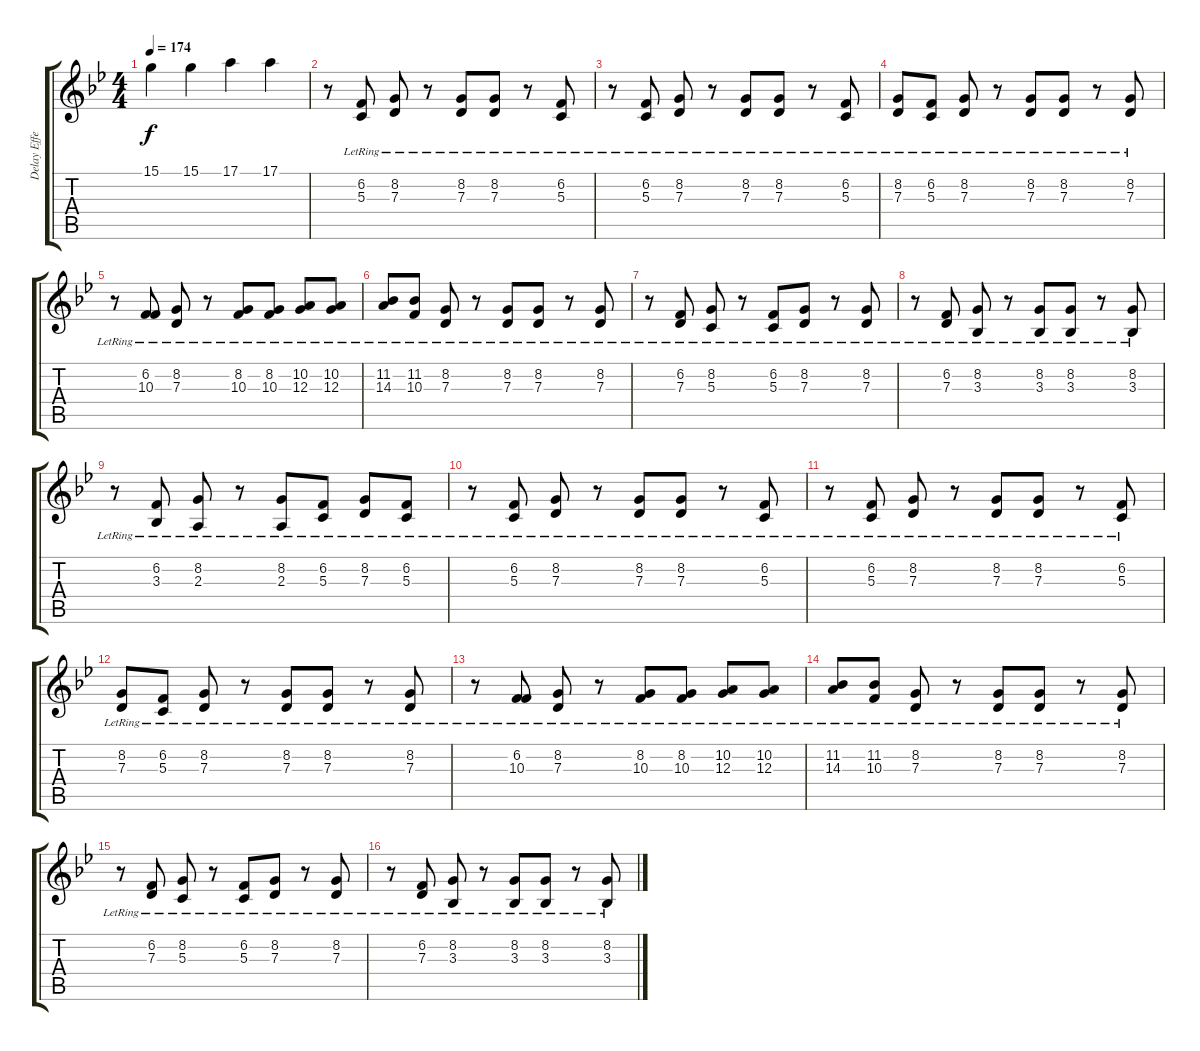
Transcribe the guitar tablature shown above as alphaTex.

\track ("Delay Effect" "Delay Effe") {instrument pad5bowed}
\staff {score tabs}
\tuning (E4 B3 G3 D3 A2 E2) {hide}
\ts (4 4)
\tempo 174
\clef g2
\ks gminor
15.1.4{dy f} 15.1.4 17.1.4 17.1.4 |
r.8 (6.2{lr} 5.3{lr}).8 (8.2{lr} 7.3{lr}).8 r.8 (8.2{lr} 7.3{lr}).8 (8.2{lr} 7.3{lr}).8 r.8 (6.2{lr} 5.3{lr}).8 |
r.8 (6.2{lr} 5.3{lr}).8 (8.2{lr} 7.3{lr}).8 r.8 (8.2{lr} 7.3{lr}).8 (8.2{lr} 7.3{lr}).8 r.8 (6.2{lr} 5.3{lr}).8 |
(8.2{lr} 7.3{lr}).8 (6.2{lr} 5.3{lr}).8 (8.2{lr} 7.3{lr}).8 r.8 (8.2{lr} 7.3{lr}).8 (8.2{lr} 7.3{lr}).8 r.8 (8.2{lr} 7.3{lr}).8 |
r.8 (6.2{lr} 10.3{lr}).8 (8.2{lr} 7.3{lr}).8 r.8 (8.2{lr} 10.3{lr}).8 (8.2{lr} 10.3{lr}).8 (10.2{lr} 12.3{lr}).8 (10.2{lr} 12.3{lr}).8 |
(11.2{lr} 14.3{lr}).8 (11.2{lr} 10.3{lr}).8 (8.2{lr} 7.3{lr}).8 r.8 (8.2{lr} 7.3{lr}).8 (8.2{lr} 7.3{lr}).8 r.8 (8.2{lr} 7.3{lr}).8 |
r.8 (6.2{lr} 7.3{lr}).8 (8.2{lr} 5.3{lr}).8 r.8 (6.2{lr} 5.3{lr}).8 (8.2{lr} 7.3{lr}).8 r.8 (8.2{lr} 7.3{lr}).8 |
r.8 (6.2{lr} 7.3{lr}).8 (8.2{lr} 3.3{lr}).8 r.8 (8.2{lr} 3.3{lr}).8 (8.2{lr} 3.3{lr}).8 r.8 (8.2{lr} 3.3{lr}).8 |
r.8 (6.2{lr} 3.3{lr}).8 (8.2{lr} 2.3{lr}).8 r.8 (8.2{lr} 2.3{lr}).8 (6.2{lr} 5.3{lr}).8 (8.2{lr} 7.3{lr}).8 (6.2{lr} 5.3{lr}).8 |
r.8 (6.2{lr} 5.3{lr}).8 (8.2{lr} 7.3{lr}).8 r.8 (8.2{lr} 7.3{lr}).8 (8.2{lr} 7.3{lr}).8 r.8 (6.2{lr} 5.3{lr}).8 |
r.8 (6.2{lr} 5.3{lr}).8 (8.2{lr} 7.3{lr}).8 r.8 (8.2{lr} 7.3{lr}).8 (8.2{lr} 7.3{lr}).8 r.8 (6.2{lr} 5.3{lr}).8 |
(8.2{lr} 7.3{lr}).8 (6.2{lr} 5.3{lr}).8 (8.2{lr} 7.3{lr}).8 r.8 (8.2{lr} 7.3{lr}).8 (8.2{lr} 7.3{lr}).8 r.8 (8.2{lr} 7.3{lr}).8 |
r.8 (6.2{lr} 10.3{lr}).8 (8.2{lr} 7.3{lr}).8 r.8 (8.2{lr} 10.3{lr}).8 (8.2{lr} 10.3{lr}).8 (10.2{lr} 12.3{lr}).8 (10.2{lr} 12.3{lr}).8 |
(11.2{lr} 14.3{lr}).8 (11.2{lr} 10.3{lr}).8 (8.2{lr} 7.3{lr}).8 r.8 (8.2{lr} 7.3{lr}).8 (8.2{lr} 7.3{lr}).8 r.8 (8.2{lr} 7.3{lr}).8 |
r.8 (6.2{lr} 7.3{lr}).8 (8.2{lr} 5.3{lr}).8 r.8 (6.2{lr} 5.3{lr}).8 (8.2{lr} 7.3{lr}).8 r.8 (8.2{lr} 7.3{lr}).8 |
r.8 (6.2{lr} 7.3{lr}).8 (8.2{lr} 3.3{lr}).8 r.8 (8.2{lr} 3.3{lr}).8 (8.2{lr} 3.3{lr}).8 r.8 (8.2{lr} 3.3{lr}).8
